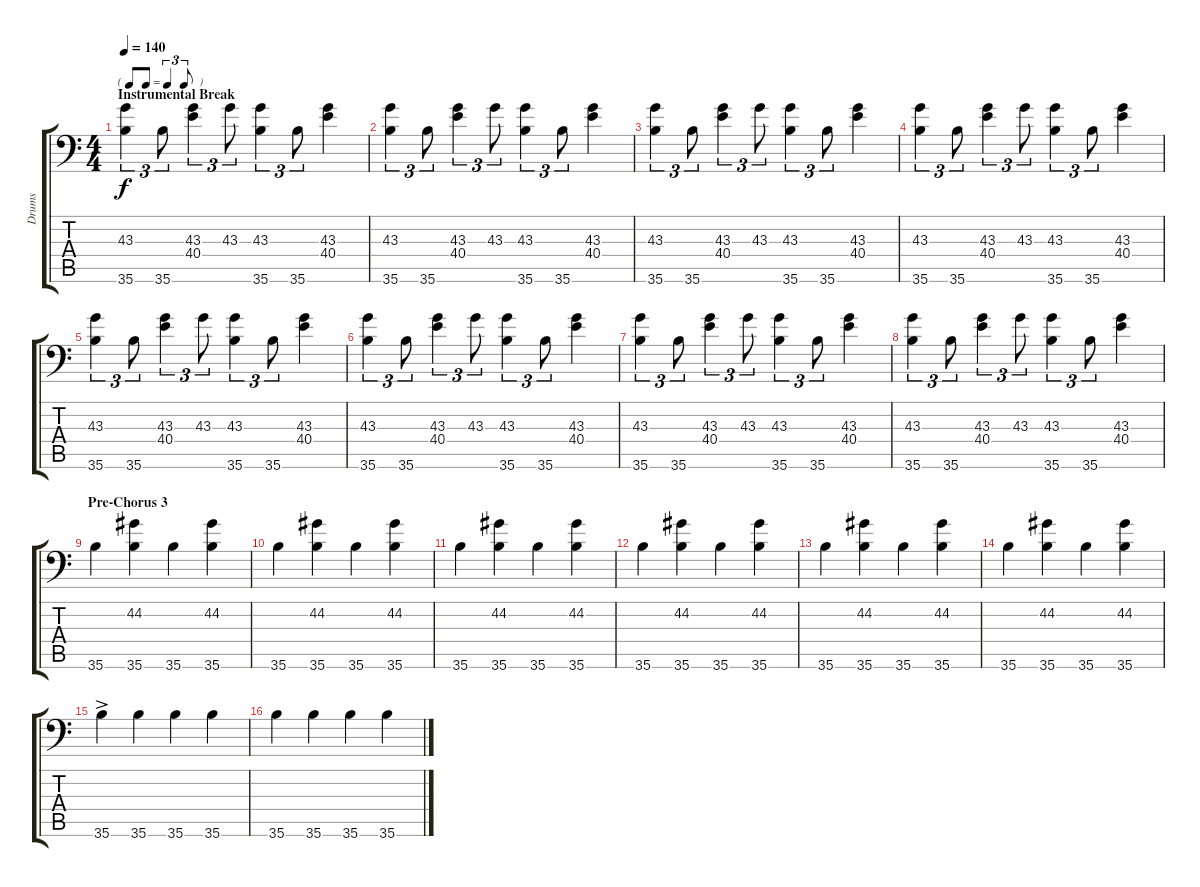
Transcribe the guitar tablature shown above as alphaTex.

\track ("Drums" "Drums") {instrument acousticgrandpiano}
\staff {score tabs}
\tuning (C-1 C-1 C-1 C-1 C-1 C-1) {hide}
\ts (4 4)
\tf triplet8th
\section ("" "Instrumental Break")
\tempo 140
\clef f4
\ks c
(43.3 35.6).4{tu (3 2) dy f} 35.6.8{tu (3 2)} (43.3 40.4).4{tu (3 2)} 43.3.8{tu (3 2)} (43.3 35.6).4{tu (3 2)} 35.6.8{tu (3 2)} (43.3 40.4).4 |
(43.3 35.6).4{tu (3 2)} 35.6.8{tu (3 2)} (43.3 40.4).4{tu (3 2)} 43.3.8{tu (3 2)} (43.3 35.6).4{tu (3 2)} 35.6.8{tu (3 2)} (43.3 40.4).4 |
(43.3 35.6).4{tu (3 2)} 35.6.8{tu (3 2)} (43.3 40.4).4{tu (3 2)} 43.3.8{tu (3 2)} (43.3 35.6).4{tu (3 2)} 35.6.8{tu (3 2)} (43.3 40.4).4 |
(43.3 35.6).4{tu (3 2)} 35.6.8{tu (3 2)} (43.3 40.4).4{tu (3 2)} 43.3.8{tu (3 2)} (43.3 35.6).4{tu (3 2)} 35.6.8{tu (3 2)} (43.3 40.4).4 |
(43.3 35.6).4{tu (3 2)} 35.6.8{tu (3 2)} (43.3 40.4).4{tu (3 2)} 43.3.8{tu (3 2)} (43.3 35.6).4{tu (3 2)} 35.6.8{tu (3 2)} (43.3 40.4).4 |
(43.3 35.6).4{tu (3 2)} 35.6.8{tu (3 2)} (43.3 40.4).4{tu (3 2)} 43.3.8{tu (3 2)} (43.3 35.6).4{tu (3 2)} 35.6.8{tu (3 2)} (43.3 40.4).4 |
(43.3 35.6).4{tu (3 2)} 35.6.8{tu (3 2)} (43.3 40.4).4{tu (3 2)} 43.3.8{tu (3 2)} (43.3 35.6).4{tu (3 2)} 35.6.8{tu (3 2)} (43.3 40.4).4 |
(43.3 35.6).4{tu (3 2)} 35.6.8{tu (3 2)} (43.3 40.4).4{tu (3 2)} 43.3.8{tu (3 2)} (43.3 35.6).4{tu (3 2)} 35.6.8{tu (3 2)} (43.3 40.4).4 |
\section ("" "Pre-Chorus 3")
35.6.4 (44.2 35.6).4 35.6.4 (44.2 35.6).4 |
35.6.4 (44.2 35.6).4 35.6.4 (44.2 35.6).4 |
35.6.4 (44.2 35.6).4 35.6.4 (44.2 35.6).4 |
35.6.4 (44.2 35.6).4 35.6.4 (44.2 35.6).4 |
35.6.4 (44.2 35.6).4 35.6.4 (44.2 35.6).4 |
35.6.4 (44.2 35.6).4 35.6.4 (44.2 35.6).4 |
35.6{ac}.4 35.6.4 35.6.4 35.6.4 |
35.6.4 35.6.4 35.6.4 35.6.4
